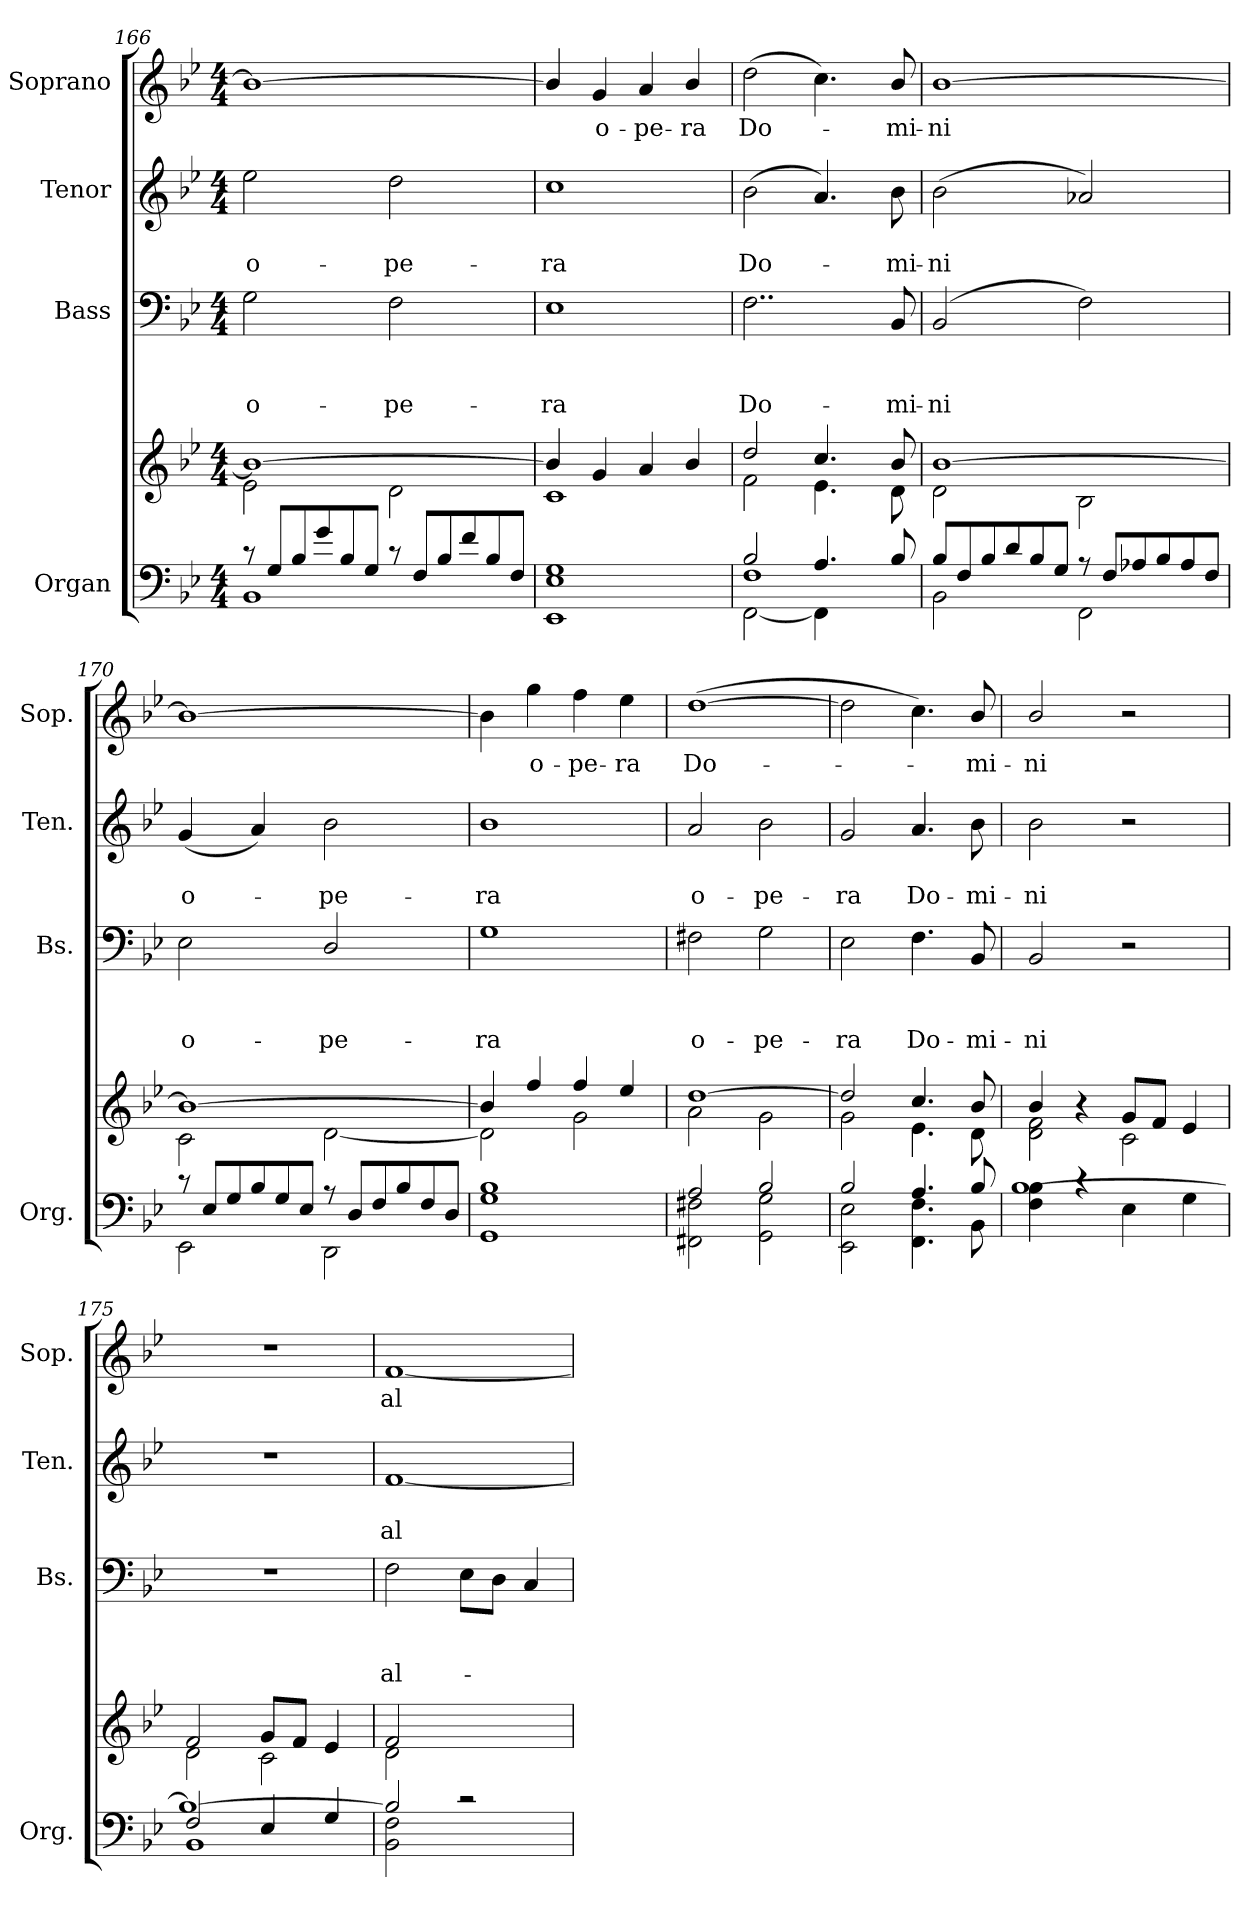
**kern	**kern	**kern	**text	**text	**text	**kern	**text	**text	**kern	**text
*part4	*part4	*part3	*part3	*part3	*part3	*part2	*part2	*part2	*part1	*part1
*staff5	*staff4	*staff3	*staff3	*staff3	*staff3	*staff2	*staff2	*staff2	*staff1	*staff1
*I"Organ	*	*I"Bass	*	*	*	*I"Tenor	*	*	*I"Soprano	*
*I'Org.	*	*I'Bs.	*	*	*	*I'Ten.	*	*	*I'Sop.	*
*clefF4	*clefG2	*clefF4	*	*	*	*clefG2	*	*	*clefG2	*
*	*	*	*	*	*	*ITrd7c12	*	*	*	*
*k[b-e-]	*k[b-e-]	*k[b-e-]	*	*	*	*k[b-e-]	*	*	*k[b-e-]	*
*B-:	*B-:	*B-:	*	*	*	*B-:	*	*	*B-:	*
*M4/4	*M4/4	*M4/4	*	*	*	*M4/4	*	*	*M4/4	*
*Xtuplet	*	*	*	*	*	*	*	*	*	*
=166	=166	=166	=166	=166	=166	=166	=166	=166	=166	=166
*^	*^	*	*	*	*	*	*	*	*	*
*	*^	*	*^	*	*	*	*	*	*	*	*	*
!	!	!	!	!	!	!	!	!	!LO:LY:b	!	!	!LO:LY:b	!	!
12rc	1BB-	1ryy	1ryy	2e-\	1b-_	2G\	.	.	o-	2e-\	.	o-	1b-_	.
12G/L	.	.	.	.	.	.	.	.	.	.	.	.	.	.
12B-/	.	.	.	.	.	.	.	.	.	.	.	.	.	.
12g/	.	.	.	.	.	.	.	.	.	.	.	.	.	.
12B-/	.	.	.	.	.	.	.	.	.	.	.	.	.	.
12G/J	.	.	.	.	.	.	.	.	.	.	.	.	.	.
!	!	!	!	!	!	!	!	!	!LO:LY:b	!	!	!LO:LY:b	!	!
12rc	.	.	.	2d\	.	2F\	.	.	-pe-	2d\	.	-pe-	.	.
12F/L	.	.	.	.	.	.	.	.	.	.	.	.	.	.
12B-/	.	.	.	.	.	.	.	.	.	.	.	.	.	.
12f/	.	.	.	.	.	.	.	.	.	.	.	.	.	.
12B-/	.	.	.	.	.	.	.	.	.	.	.	.	.	.
12F/J	.	.	.	.	.	.	.	.	.	.	.	.	.	.
=167	=167	=167	=167	=167	=167	=167	=167	=167	=167	=167	=167	=167	=167	=167
!	!	!	!	!	!	!	!	!	!LO:LY:b	!	!	!LO:LY:b	!	!
1E- 1G	1EE-	1ryy	1ryy	1c	4b-/]	1E-	.	.	-ra	1c	.	-ra	4b-/]	.
!	!	!	!	!	!	!	!	!	!	!	!	!	!	!LO:LY:b
.	.	.	.	.	4g/	.	.	.	.	.	.	.	4g/	o-
!	!	!	!	!	!	!	!	!	!	!	!	!	!	!LO:LY:b
.	.	.	.	.	4a/	.	.	.	.	.	.	.	4a/	-pe-
!	!	!	!	!	!	!	!	!	!	!	!	!	!	!LO:LY:b
.	.	.	.	.	4b-/	.	.	.	.	.	.	.	4b-/	-ra
=168	=168	=168	=168	=168	=168	=168	=168	=168	=168	=168	=168	=168	=168	=168
!	!	!	!	!	!	!	!	!	!LO:LY:b	!	!	!LO:LY:b	!	!LO:LY:b
2B-/	[<2FF\	1F	1ryy	2f\	2dd/	2..F\	.	.	Do-	(>2B-\	.	Do-	(>2dd\	Do-
4.A/	4FF\]	.	.	4.e-\	4.cc/	.	.	.	.	4.A/)	.	.	4.cc\)	.
.	4ryy	.	.	.	.	.	.	.	.	.	.	.	.	.
!	!	!	!	!	!	!	!	!	!LO:LY:b	!	!	!LO:LY:b	!	!LO:LY:b
8B-/	.	.	.	8d\	8b-/	8BB-/	.	.	-mi-	8B-\	.	-mi-	8b-/	-mi-
!!LO:PB:g=z
=169	=169	=169	=169	=169	=169	=169	=169	=169	=169	=169	=169	=169	=169	=169
!	!	!	!	!	!	!	!	!	!LO:LY:b	!	!	!LO:LY:b	!	!LO:LY:b
12B-/L	2BB-\	1ryy	1ryy	2d\	[>1b-	(<2BB-/	.	.	-ni	(>2B-\	.	-ni	[>1b-	-ni
12F/	.	.	.	.	.	.	.	.	.	.	.	.	.	.
12B-/	.	.	.	.	.	.	.	.	.	.	.	.	.	.
12d/	.	.	.	.	.	.	.	.	.	.	.	.	.	.
12B-/	.	.	.	.	.	.	.	.	.	.	.	.	.	.
12G/J	.	.	.	.	.	.	.	.	.	.	.	.	.	.
12rA	2FF\	.	.	2B-\	.	2F\)	.	.	.	2A-i/)	.	.	.	.
12F/L	.	.	.	.	.	.	.	.	.	.	.	.	.	.
12A-i/	.	.	.	.	.	.	.	.	.	.	.	.	.	.
12B-/	.	.	.	.	.	.	.	.	.	.	.	.	.	.
12A-/	.	.	.	.	.	.	.	.	.	.	.	.	.	.
12F/J	.	.	.	.	.	.	.	.	.	.	.	.	.	.
=170	=170	=170	=170	=170	=170	=170	=170	=170	=170	=170	=170	=170	=170	=170
!	!	!	!	!	!	!	!	!	!LO:LY:b	!	!	!LO:LY:b	!	!
12rc	2EE-\	1ryy	1ryy	2c\	1b-_	2E-\	.	.	o-	(<4G/	.	o-	1b-_	.
12E-/L	.	.	.	.	.	.	.	.	.	.	.	.	.	.
12G/	.	.	.	.	.	.	.	.	.	.	.	.	.	.
12B-/	.	.	.	.	.	.	.	.	.	4A/)	.	.	.	.
12G/	.	.	.	.	.	.	.	.	.	.	.	.	.	.
12E-/J	.	.	.	.	.	.	.	.	.	.	.	.	.	.
!	!	!	!	!	!	!	!	!	!LO:LY:b	!	!	!LO:LY:b	!	!
12rA	2DD\	.	.	[<2d\	.	2D/	.	.	-pe-	2B-\	.	-pe-	.	.
12D/L	.	.	.	.	.	.	.	.	.	.	.	.	.	.
12F/	.	.	.	.	.	.	.	.	.	.	.	.	.	.
12B-/	.	.	.	.	.	.	.	.	.	.	.	.	.	.
12F/	.	.	.	.	.	.	.	.	.	.	.	.	.	.
12D/J	.	.	.	.	.	.	.	.	.	.	.	.	.	.
=171	=171	=171	=171	=171	=171	=171	=171	=171	=171	=171	=171	=171	=171	=171
!	!	!	!	!	!	!	!	!	!LO:LY:b	!	!	!LO:LY:b	!	!
1G 1B-	1GG	1ryy	1ryy	2d\]	4b-/]	1G	.	.	-ra	1B-	.	-ra	4b-\]	.
!	!	!	!	!	!	!	!	!	!	!	!	!	!	!LO:LY:b
.	.	.	.	.	4ff/	.	.	.	.	.	.	.	4gg\	o-
!	!	!	!	!	!	!	!	!	!	!	!	!	!	!LO:LY:b
.	.	.	.	2g\	4ff/	.	.	.	.	.	.	.	4ff\	-pe-
!	!	!	!	!	!	!	!	!	!	!	!	!	!	!LO:LY:b
.	.	.	.	.	4ee-/	.	.	.	.	.	.	.	4ee-\	-ra
=172	=172	=172	=172	=172	=172	=172	=172	=172	=172	=172	=172	=172	=172	=172
!	!	!	!	!	!	!	!	!	!LO:LY:b	!	!	!LO:LY:b	!	!LO:LY:b
2A/	2FF#X\ 2F#X\	1ryy	1ryy	2a\	[>1dd	2F#X\	.	.	o-	2A/	.	o-	(>[>1dd	Do-
!	!	!	!	!	!	!	!	!	!LO:LY:b	!	!	!LO:LY:b	!	!
2B-/	2GG\ 2G\	.	.	2g\	.	2G\	.	.	-pe-	2B-\	.	-pe-	.	.
=173	=173	=173	=173	=173	=173	=173	=173	=173	=173	=173	=173	=173	=173	=173
!	!	!	!	!	!	!	!	!	!LO:LY:b	!	!	!LO:LY:b	!	!
2B-/	2EE-\ 2E-\	1ryy	1ryy	2g\	2dd/]	2E-\	.	.	-ra	2G/	.	-ra	2dd\]	.
!	!	!	!	!	!	!	!	!	!LO:LY:b	!	!	!LO:LY:b	!	!
4.A/	4.FF\ 4.F\	.	.	4.e-\	4.cc/	4.F\	.	.	Do-	4.A/	.	Do-	4.cc\)	.
!	!	!	!	!	!	!	!	!	!LO:LY:b	!	!	!LO:LY:b	!	!LO:LY:b
8B-/	8BB-\	.	.	8d\	8b-/	8BB-/	.	.	-mi-	8B-\	.	-mi-	8b-/	-mi-
!!LO:LB:g=z
=174	=174	=174	=174	=174	=174	=174	=174	=174	=174	=174	=174	=174	=174	=174
!	!	!	!	!	!	!	!	!	!LO:LY:b	!	!	!LO:LY:b	!	!LO:LY:b
4F\ 4B-\	1ryy	[>1B-	1ryy	2d\ 2f\	4b-/	2BB-/	.	.	-ni	2B-\	.	-ni	2b-/	-ni
4rc	.	.	.	.	4r	.	.	.	.	.	.	.	.	.
4E-\	.	.	.	2c\	8g/L	2r	.	.	.	2r	.	.	2r	.
.	.	.	.	.	8f/J	.	.	.	.	.	.	.	.	.
4G\	.	.	.	.	4e-/	.	.	.	.	.	.	.	.	.
=175	=175	=175	=175	=175	=175	=175	=175	=175	=175	=175	=175	=175	=175	=175
2F/	1BB-	1B-_	1ryy	2d\	2f/	1r	.	.	.	1r	.	.	1r	.
4E-/	.	.	.	2c\	8g/L	.	.	.	.	.	.	.	.	.
.	.	.	.	.	8f/J	.	.	.	.	.	.	.	.	.
4G/	.	.	.	.	4e-/	.	.	.	.	.	.	.	.	.
=176	=176	=176	=176	=176	=176	=176	=176	=176	=176	=176	=176	=176	=176	=176
!	!	!	!	!	!	!	!	!	!LO:LY:b	!	!	!LO:LY:b	!	!LO:LY:b
2ryy	2BB-\ 2F\	2B-/]	1ryy	2d\	2f/	2F\	.	.	al-	[<1F	.	al-	[<1f	al-
2rc	2ryy	2ryy	.	2ryy	2ryy	8E-\L	.	.	.	.	.	.	.	.
.	.	.	.	.	.	8D\J	.	.	.	.	.	.	.	.
.	.	.	.	.	.	4C/	.	.	.	.	.	.	.	.
*v	*v	*v	*	*	*	*	*	*	*	*	*	*	*	*
*	*v	*v	*v	*	*	*	*	*	*	*	*	*
=	=	=	=	=	=	=	=	=	=	=
*-	*-	*-	*-	*-	*-	*-	*-	*-	*-	*-
